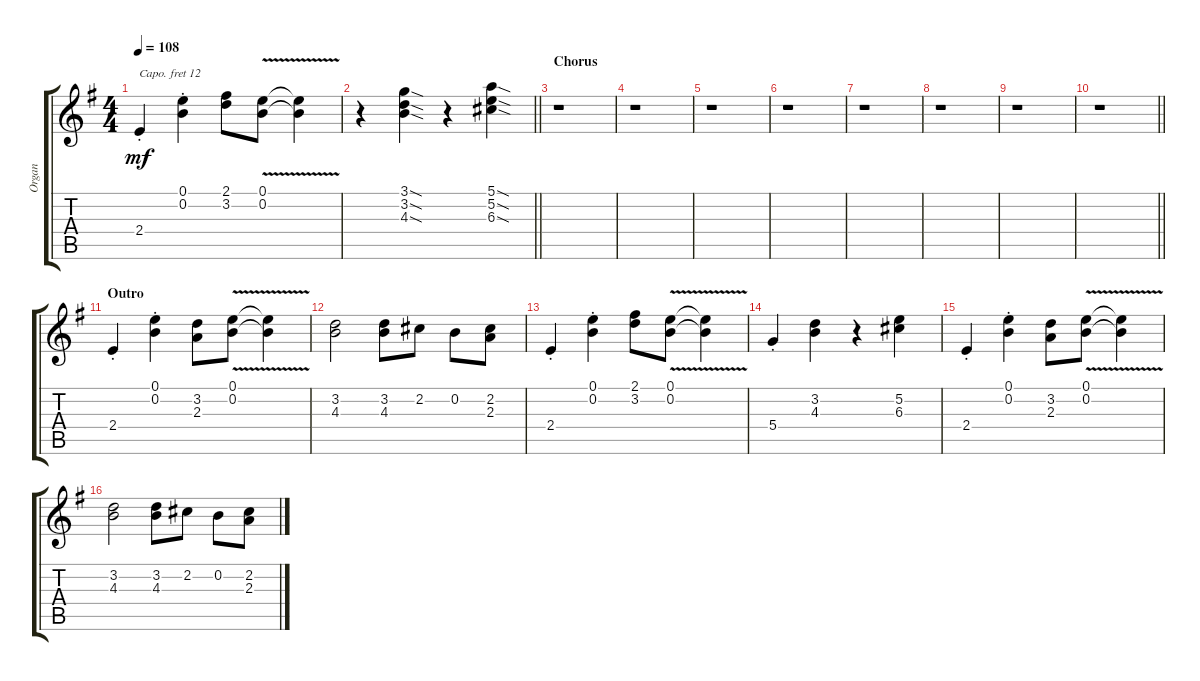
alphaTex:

\track ("Organ" "Organ") {instrument rockorgan}
\staff {score tabs}
\capo 12
\tuning (E4 B3 G3 D3 A2 E2) {hide}
\ts (4 4)
\tempo 108
\clef g2
\ks g
2.4{st}.4{dy mf} (0.1{st} 0.2{st}).4 (2.1 3.2).8 (0.1{v} 0.2{v}).8 (0.1{v t} 0.2{v t}).4 |
\barLineRight lightlight
r.4 (3.1{sod} 3.2{sod} 4.3{sod}).4 r.4 (5.1{sod} 5.2{sod} 6.3{sod}).4 |
\section ("" "Chorus")
r.1 |
r.1 |
r.1 |
r.1 |
r.1 |
r.1 |
r.1 |
\barLineRight lightlight
r.1 |
\section ("" "Outro")
2.4{st}.4 (0.1{st} 0.2{st}).4 (3.2 2.3).8 (0.1{v} 0.2{v}).8 (0.1{v t} 0.2{v t}).4 |
(3.2 4.3).2 (3.2 4.3).8 2.2.8 0.2.8 (2.2 2.3).8 |
2.4{st}.4 (0.1{st} 0.2{st}).4 (2.1 3.2).8 (0.1{v} 0.2{v}).8 (0.1{v t} 0.2{v t}).4 |
5.4{st}.4 (3.2 4.3).4 r.4 (5.2 6.3).4 |
2.4{st}.4 (0.1{st} 0.2{st}).4 (3.2 2.3).8 (0.1{v} 0.2{v}).8 (0.1{v t} 0.2{v t}).4 |
(3.2 4.3).2 (3.2 4.3).8 2.2.8 0.2.8 (2.2 2.3).8
